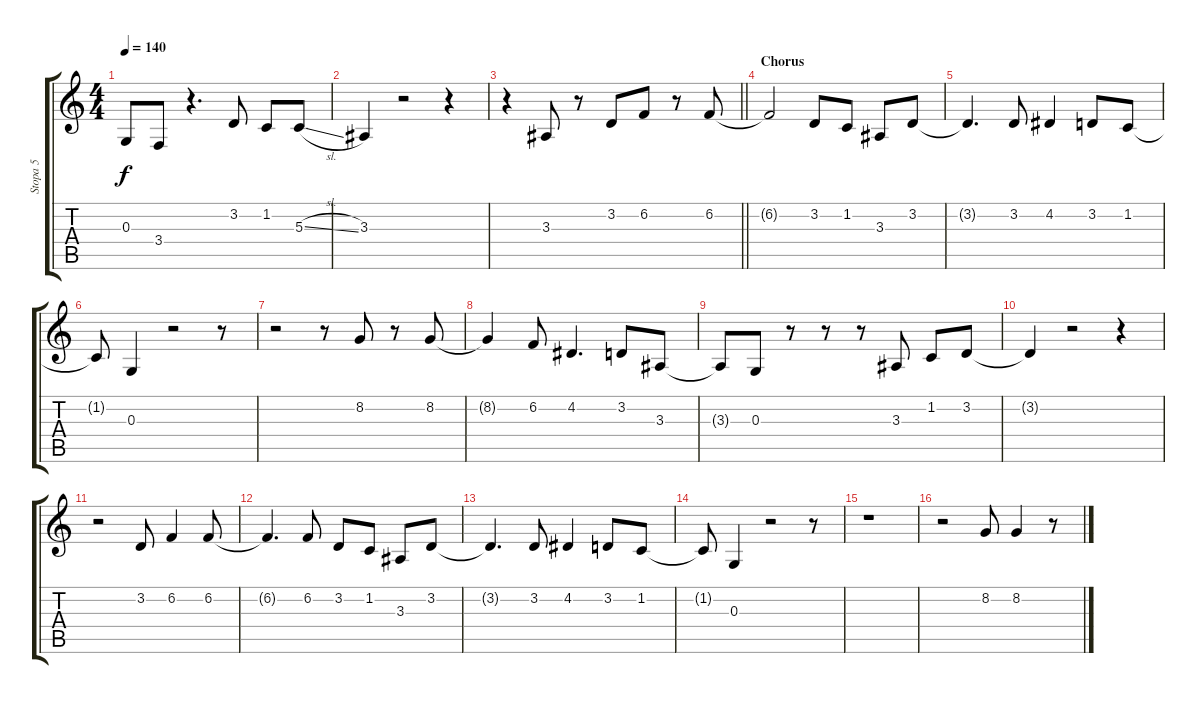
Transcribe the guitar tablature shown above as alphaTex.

\track ("Stopa 5" "Stopa 5") {instrument synthbrass2}
\staff {score tabs}
\tuning (E4 B3 G3 D3 A2 E2) {hide}
\ts (4 4)
\tempo 140
\clef g2
\ks c
0.3{t}.8{dy f} 3.4.8 r.4{d} 3.2.8 1.2.8 5.3{sl}.8 |
3.3.4 r.2 r.4 |
\barLineRight lightlight
r.4 3.3.8 r.8 3.2.8 6.2.8 r.8 6.2.8 |
\section ("" "Chorus")
6.2{t}.2 3.2.8 1.2.8 3.3.8 3.2.8 |
3.2{t}.4{d} 3.2.8 4.2.4 3.2.8 1.2.8 |
1.2{t}.8 0.3.4 r.2 r.8 |
r.2 r.8 8.2.8 r.8 8.2.8 |
8.2{t}.4 6.2.8 4.2.4{d} 3.2.8 3.3.8 |
3.3{t}.8 0.3.8 r.8 r.8 r.8 3.3.8 1.2.8 3.2.8 |
3.2{t}.4 r.2 r.4 |
r.2 3.2.8 6.2.4 6.2.8 |
6.2{t}.4{d} 6.2.8 3.2.8 1.2.8 3.3.8 3.2.8 |
3.2{t}.4{d} 3.2.8 4.2.4 3.2.8 1.2.8 |
1.2{t}.8 0.3.4 r.2 r.8 |
r.1 |
r.2 8.2.8 8.2.4 r.8
